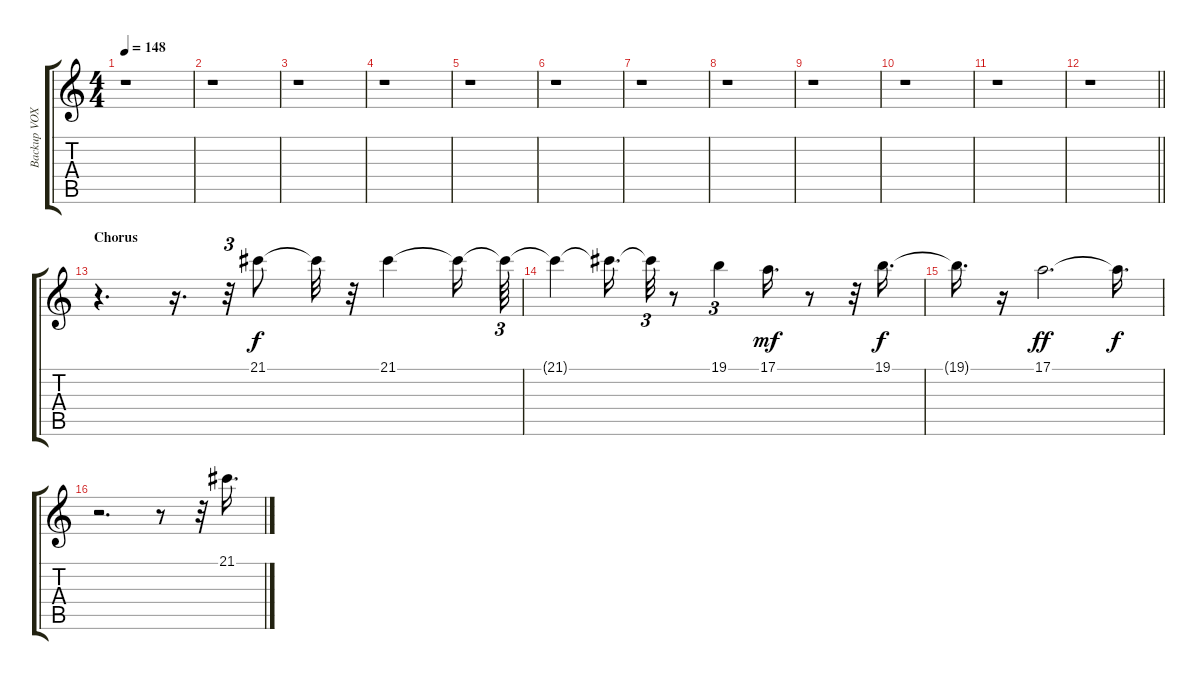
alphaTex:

\track ("Backup VOX" "Backup VOX") {instrument panflute}
\staff {score tabs}
\tuning (E4 B3 G3 D3 A2 E2) {hide}
\ts (4 4)
\tempo 148
\clef g2
\ks c
r.1{dy f} |
r.1 |
r.1 |
r.1 |
r.1 |
r.1 |
r.1 |
r.1 |
r.1 |
r.1 |
r.1 |
\barLineRight lightlight
r.1 |
\section ("" "Chorus")
r.4{d} r.16{d} r.32{tu (3 2)} 21.1.8 21.1{t}.32 r.32 21.1.4 21.1{t}.16 21.1{t}.64{tu (3 2)} |
21.1{t}.4 21.1{t}.16{d} 21.1{t}.32{tu (3 2)} r.8 19.1.4{tu (3 2)} 17.1.16{d dy mf} r.8 r.32 19.1.16{d dy f} |
19.1{t}.16{d} r.16 17.1.2{d dy ff} 17.1{t}.16{d dy f} |
r.2{d} r.8 r.32 21.1.16{d}
